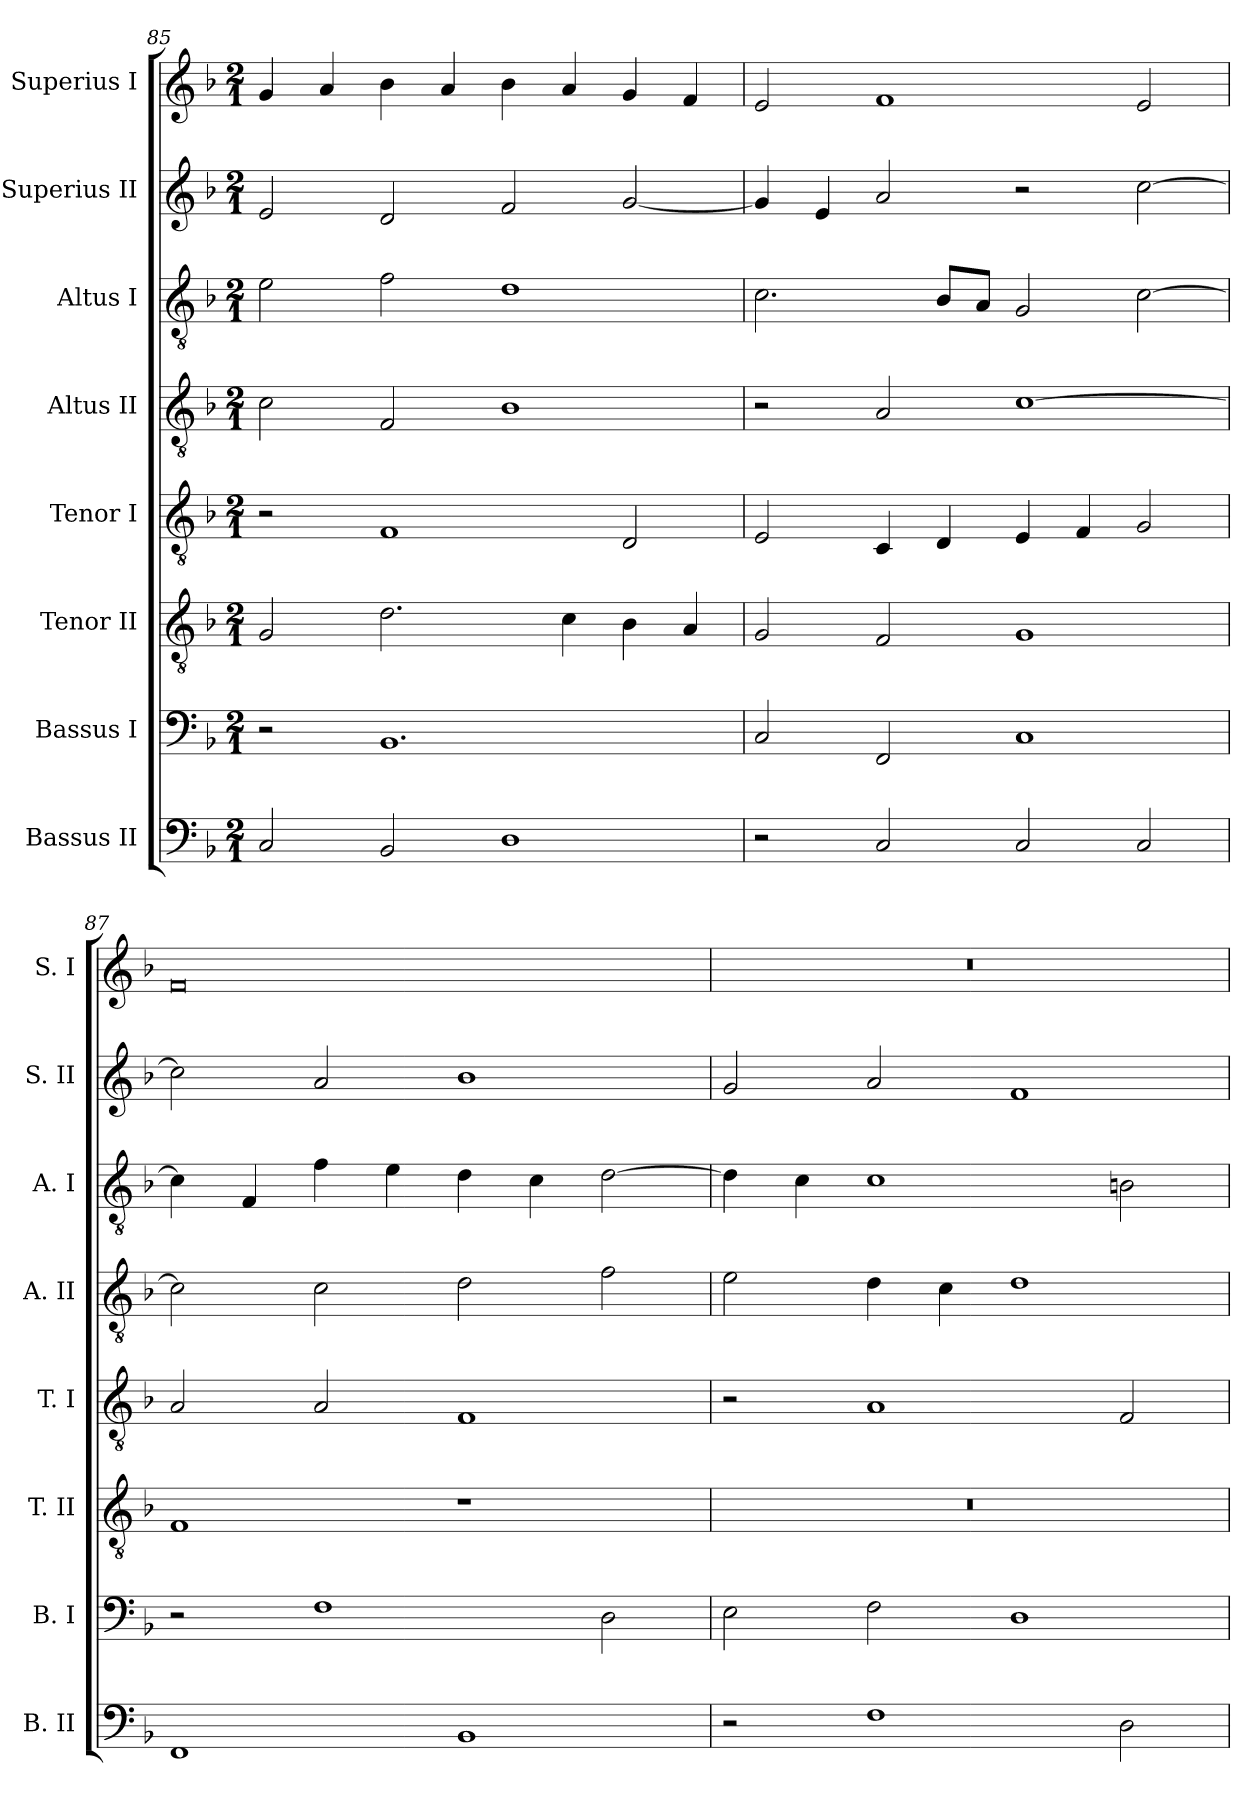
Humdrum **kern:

**kern	**kern	**kern	**kern	**kern	**kern	**kern	**kern
*part8	*part7	*part6	*part5	*part4	*part3	*part2	*part1
*staff8	*staff7	*staff6	*staff5	*staff4	*staff3	*staff2	*staff1
*I"Bassus II	*I"Bassus I	*I"Tenor II	*I"Tenor I	*I"Altus II	*I"Altus I	*I"Superius II	*I"Superius I
*I'B. II	*I'B. I	*I'T. II	*I'T. I	*I'A. II	*I'A. I	*I'S. II	*I'S. I
*clefF4	*clefF4	*clefGv2	*clefGv2	*clefGv2	*clefGv2	*clefG2	*clefG2
*k[b-]	*k[b-]	*k[b-]	*k[b-]	*k[b-]	*k[b-]	*k[b-]	*k[b-]
*F:	*F:	*F:	*F:	*F:	*F:	*F:	*F:
*M2/1	*M2/1	*M2/1	*M2/1	*M2/1	*M2/1	*M2/1	*M2/1
=85	=85	=85	=85	=85	=85	=85	=85
2C	2r	2G	2r	2c	2e	2e	4g
.	.	.	.	.	.	.	4a
2BB-	1.BB-	2.d	1F	2F	2f	2d	4b-
.	.	.	.	.	.	.	4a
1D	.	.	.	1B-	1d	2f	4b-
.	.	4c	.	.	.	.	4a
.	.	4B-	2D	.	.	[2g	4g
.	.	4A	.	.	.	.	4f
=86	=86	=86	=86	=86	=86	=86	=86
2r	2C	2G	2E	2r	2.c	4g]	2e
.	.	.	.	.	.	4e	.
2C	2FF	2F	4C	2A	.	2a	1f
.	.	.	4D	.	8B-L	.	.
.	.	.	.	.	8AJ	.	.
2C	1C	1G	4E	[1c	2G	2r	.
.	.	.	4F	.	.	.	.
2C	.	.	2G	.	[2c	[2cc	2e
=87	=87	=87	=87	=87	=87	=87	=87
1FF	2r	1F	2A	2c]	4c]	2cc]	0f
.	.	.	.	.	4F	.	.
.	1F	.	2A	2c	4f	2a	.
.	.	.	.	.	4e	.	.
1BB-	.	1r	1F	2d	4d	1b-	.
.	.	.	.	.	4c	.	.
.	2D	.	.	2f	[2d	.	.
=88	=88	=88	=88	=88	=88	=88	=88
2r	2E	0r	2r	2e	4d]	2g	0r
.	.	.	.	.	4c	.	.
1F	2F	.	1A	4d	1c	2a	.
.	.	.	.	4c	.	.	.
.	1D	.	.	1d	.	1f	.
2D	.	.	2F	.	2Bn	.	.
=	=	=	=	=	=	=	=
*-	*-	*-	*-	*-	*-	*-	*-
